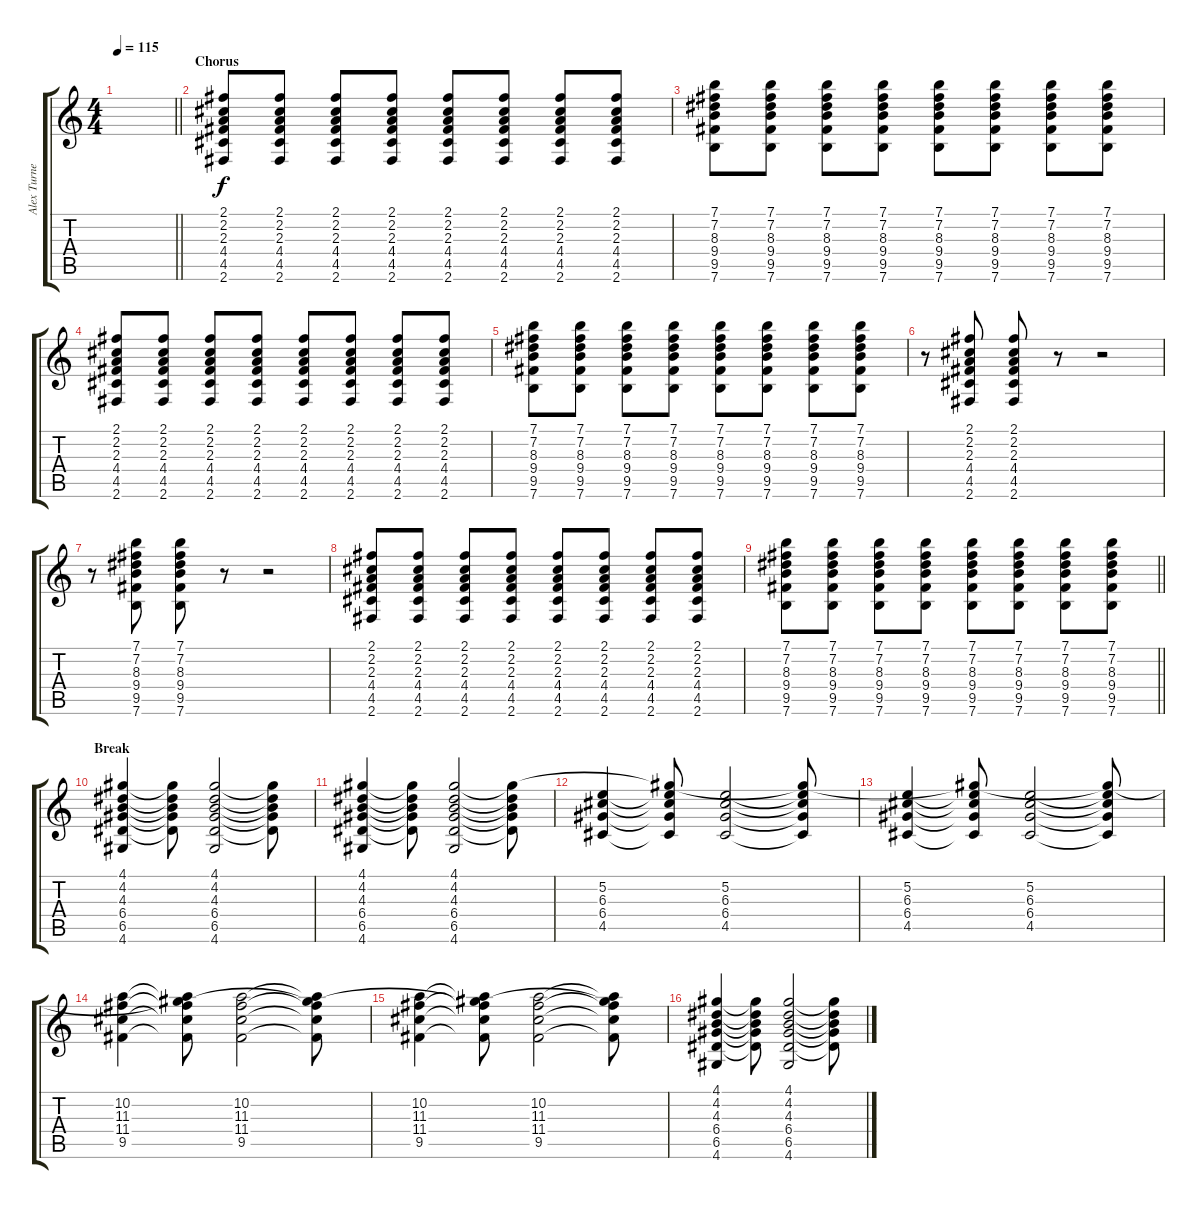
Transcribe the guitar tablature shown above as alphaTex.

\track ("Alex Turner" "Alex Turne") {instrument electricguitarclean}
\staff {score tabs}
\tuning (E4 B3 G3 D3 A2 E2) {hide}
\ts (4 4)
\tempo 115
\clef g2
\barLineRight lightlight
\ks c
|
\section ("" "Chorus")
(2.1 2.2 2.3 4.4 4.5 2.6).8 (2.1 2.2 2.3 4.4 4.5 2.6).8 (2.1 2.2 2.3 4.4 4.5 2.6).8 (2.1 2.2 2.3 4.4 4.5 2.6).8 (2.1 2.2 2.3 4.4 4.5 2.6).8 (2.1 2.2 2.3 4.4 4.5 2.6).8 (2.1 2.2 2.3 4.4 4.5 2.6).8 (2.1 2.2 2.3 4.4 4.5 2.6).8 |
(7.1 7.2 8.3 9.4 9.5 7.6).8 (7.1 7.2 8.3 9.4 9.5 7.6).8 (7.1 7.2 8.3 9.4 9.5 7.6).8 (7.1 7.2 8.3 9.4 9.5 7.6).8 (7.1 7.2 8.3 9.4 9.5 7.6).8 (7.1 7.2 8.3 9.4 9.5 7.6).8 (7.1 7.2 8.3 9.4 9.5 7.6).8 (7.1 7.2 8.3 9.4 9.5 7.6).8 |
(2.1 2.2 2.3 4.4 4.5 2.6).8 (2.1 2.2 2.3 4.4 4.5 2.6).8 (2.1 2.2 2.3 4.4 4.5 2.6).8 (2.1 2.2 2.3 4.4 4.5 2.6).8 (2.1 2.2 2.3 4.4 4.5 2.6).8 (2.1 2.2 2.3 4.4 4.5 2.6).8 (2.1 2.2 2.3 4.4 4.5 2.6).8 (2.1 2.2 2.3 4.4 4.5 2.6).8 |
(7.1 7.2 8.3 9.4 9.5 7.6).8 (7.1 7.2 8.3 9.4 9.5 7.6).8 (7.1 7.2 8.3 9.4 9.5 7.6).8 (7.1 7.2 8.3 9.4 9.5 7.6).8 (7.1 7.2 8.3 9.4 9.5 7.6).8 (7.1 7.2 8.3 9.4 9.5 7.6).8 (7.1 7.2 8.3 9.4 9.5 7.6).8 (7.1 7.2 8.3 9.4 9.5 7.6).8 |
r.8 (2.1 2.2 2.3 4.4 4.5 2.6).8 (2.1 2.2 2.3 4.4 4.5 2.6).8 r.8 r.2 |
r.8 (7.1 7.2 8.3 9.4 9.5 7.6).8 (7.1 7.2 8.3 9.4 9.5 7.6).8 r.8 r.2 |
(2.1 2.2 2.3 4.4 4.5 2.6).8 (2.1 2.2 2.3 4.4 4.5 2.6).8 (2.1 2.2 2.3 4.4 4.5 2.6).8 (2.1 2.2 2.3 4.4 4.5 2.6).8 (2.1 2.2 2.3 4.4 4.5 2.6).8 (2.1 2.2 2.3 4.4 4.5 2.6).8 (2.1 2.2 2.3 4.4 4.5 2.6).8 (2.1 2.2 2.3 4.4 4.5 2.6).8 |
\barLineRight lightlight
(7.1 7.2 8.3 9.4 9.5 7.6).8 (7.1 7.2 8.3 9.4 9.5 7.6).8 (7.1 7.2 8.3 9.4 9.5 7.6).8 (7.1 7.2 8.3 9.4 9.5 7.6).8 (7.1 7.2 8.3 9.4 9.5 7.6).8 (7.1 7.2 8.3 9.4 9.5 7.6).8 (7.1 7.2 8.3 9.4 9.5 7.6).8 (7.1 7.2 8.3 9.4 9.5 7.6).8 |
\section ("" "Break")
(4.1 4.2 4.3 6.4 6.5 4.6).4 (4.1{t} 4.2{t} 4.3{t} 6.4{t} 6.5{t}).8 (4.1 4.2 4.3 6.4 6.5 4.6).2 (4.1{t} 4.2{t} 4.3{t} 6.4{t} 6.5{t}).8 |
(4.1 4.2 4.3 6.4 6.5 4.6).4 (4.1{t} 4.2{t} 4.3{t} 6.4{t} 6.5{t}).8 (4.1 4.2 4.3 6.4 6.5 4.6).2 (4.1{t} 4.2{t} 4.3{t} 6.4{t} 6.5{t}).8 |
(5.2 6.3 6.4 4.5).4 (4.1{t} 5.2{t} 6.3{t} 6.4{t} 4.5{t}).8 (5.2 6.3 6.4 4.5).2 (4.1{t} 5.2{t} 6.3{t} 6.4{t} 4.5{t}).8 |
(5.2 6.3 6.4 4.5).4 (4.1{t} 5.2{t} 6.3{t} 6.4{t} 4.5{t}).8 (5.2 6.3 6.4 4.5).2 (4.1{t} 5.2{t} 6.3{t} 6.4{t} 4.5{t}).8 |
(10.2 11.3 11.4 9.5).4 (4.1{t} 10.2{t} 11.3{t} 11.4{t} 9.5{t}).8 (10.2 11.3 11.4 9.5).2 (4.1{t} 10.2{t} 11.3{t} 11.4{t} 9.5{t}).8 |
(10.2 11.3 11.4 9.5).4 (4.1{t} 10.2{t} 11.3{t} 11.4{t} 9.5{t}).8 (10.2 11.3 11.4 9.5).2 (4.1{t} 10.2{t} 11.3{t} 11.4{t} 9.5{t}).8 |
(4.1 4.2 4.3 6.4 6.5 4.6).4 (4.1{t} 4.2{t} 4.3{t} 6.4{t} 6.5{t}).8 (4.1 4.2 4.3 6.4 6.5 4.6).2 (4.1{t} 4.2{t} 4.3{t} 6.4{t} 6.5{t}).8
